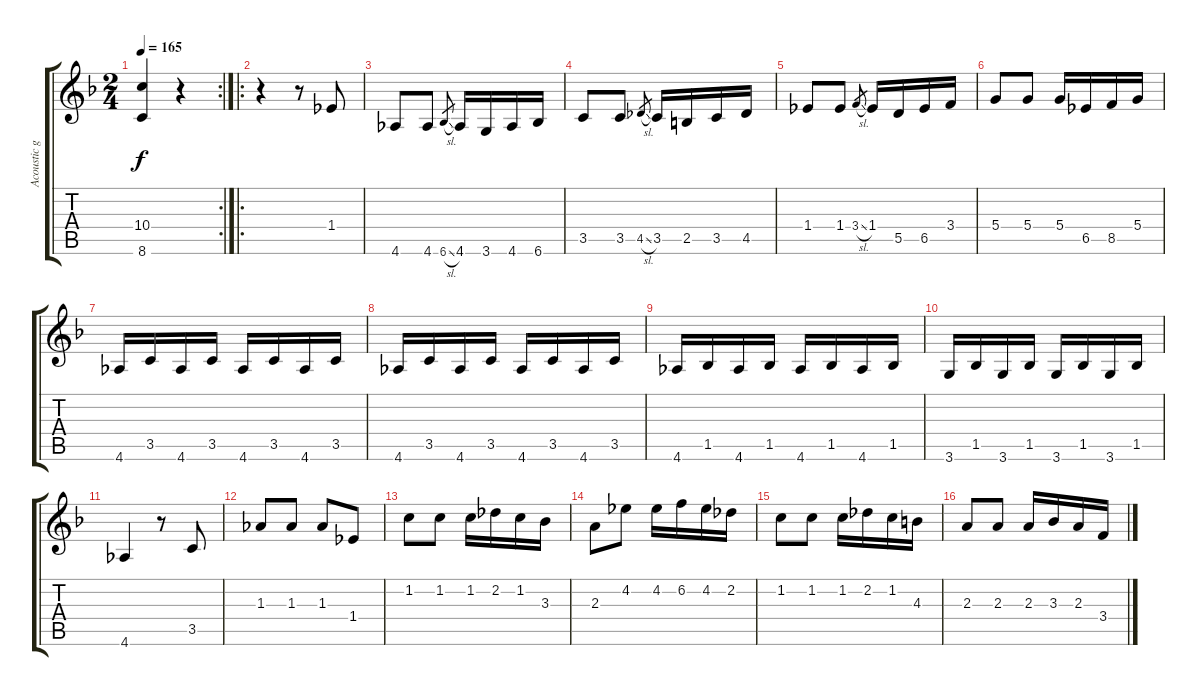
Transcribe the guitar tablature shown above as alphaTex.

\track ("Acoustic guitar 2" "Acoustic g") {instrument acousticguitarsteel}
\staff {score tabs}
\tuning (E4 B3 G3 D3 A2 E2) {hide}
\rc 2
\ts (2 4)
\tempo 165
\clef g2
\ks f
(10.4 8.6).4{dy f} r.4 |
\ro
r.4 r.8 1.4.8 |
4.6.8 4.6.8 6.6{sl}.8{gr} 4.6.16 3.6.16 4.6.16 6.6.16 |
3.5.8 3.5.8 4.5{sl}.8{gr} 3.5.16 2.5.16 3.5.16 4.5.16 |
1.4.8 1.4.8 3.4{sl}.8{gr} 1.4.16 5.5.16 6.5.16 3.4.16 |
5.4.8 5.4.8 5.4.16 6.5.16 8.5.16 5.4.16 |
4.6.16 3.5.16 4.6.16 3.5.16 4.6.16 3.5.16 4.6.16 3.5.16 |
4.6.16 3.5.16 4.6.16 3.5.16 4.6.16 3.5.16 4.6.16 3.5.16 |
4.6.16 1.5.16 4.6.16 1.5.16 4.6.16 1.5.16 4.6.16 1.5.16 |
3.6.16 1.5.16 3.6.16 1.5.16 3.6.16 1.5.16 3.6.16 1.5.16 |
4.6.4 r.8 3.5.8 |
1.3.8 1.3.8 1.3.8 1.4.8 |
1.2.8 1.2.8 1.2.16 2.2.16 1.2.16 3.3.16 |
2.3.8 4.2.8 4.2.16 6.2.16 4.2.16 2.2.16 |
1.2.8 1.2.8 1.2.16 2.2.16 1.2.16 4.3.16 |
2.3.8 2.3.8 2.3.16 3.3.16 2.3.16 3.4.16
